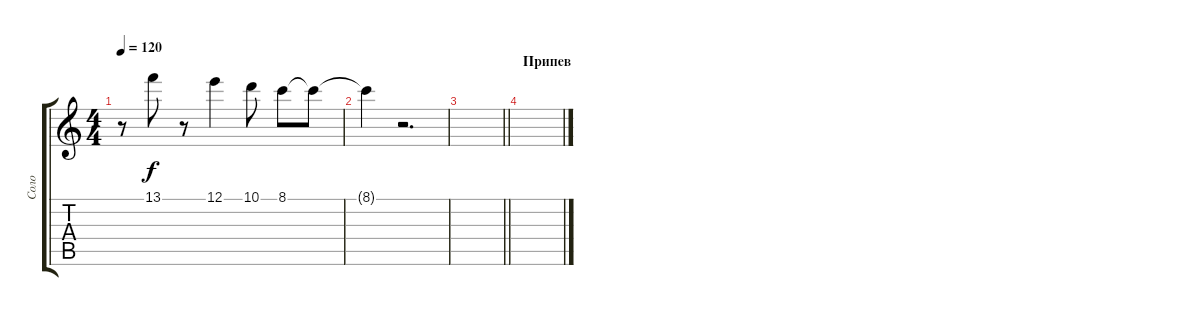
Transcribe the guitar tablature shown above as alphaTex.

\track ("Соло" "Соло") {instrument overdrivenguitar}
\staff {score tabs}
\tuning (E4 B3 G3 D3 A2 E2) {hide}
\ts (4 4)
\tempo 120
\clef g2
\ks c
r.8{dy f} 13.1.8 r.8 12.1.4 10.1.8 8.1.8 8.1{t}.8 |
8.1{t}.4 r.2{d} |
\barLineRight lightlight
|
\section ("" "Припев")
